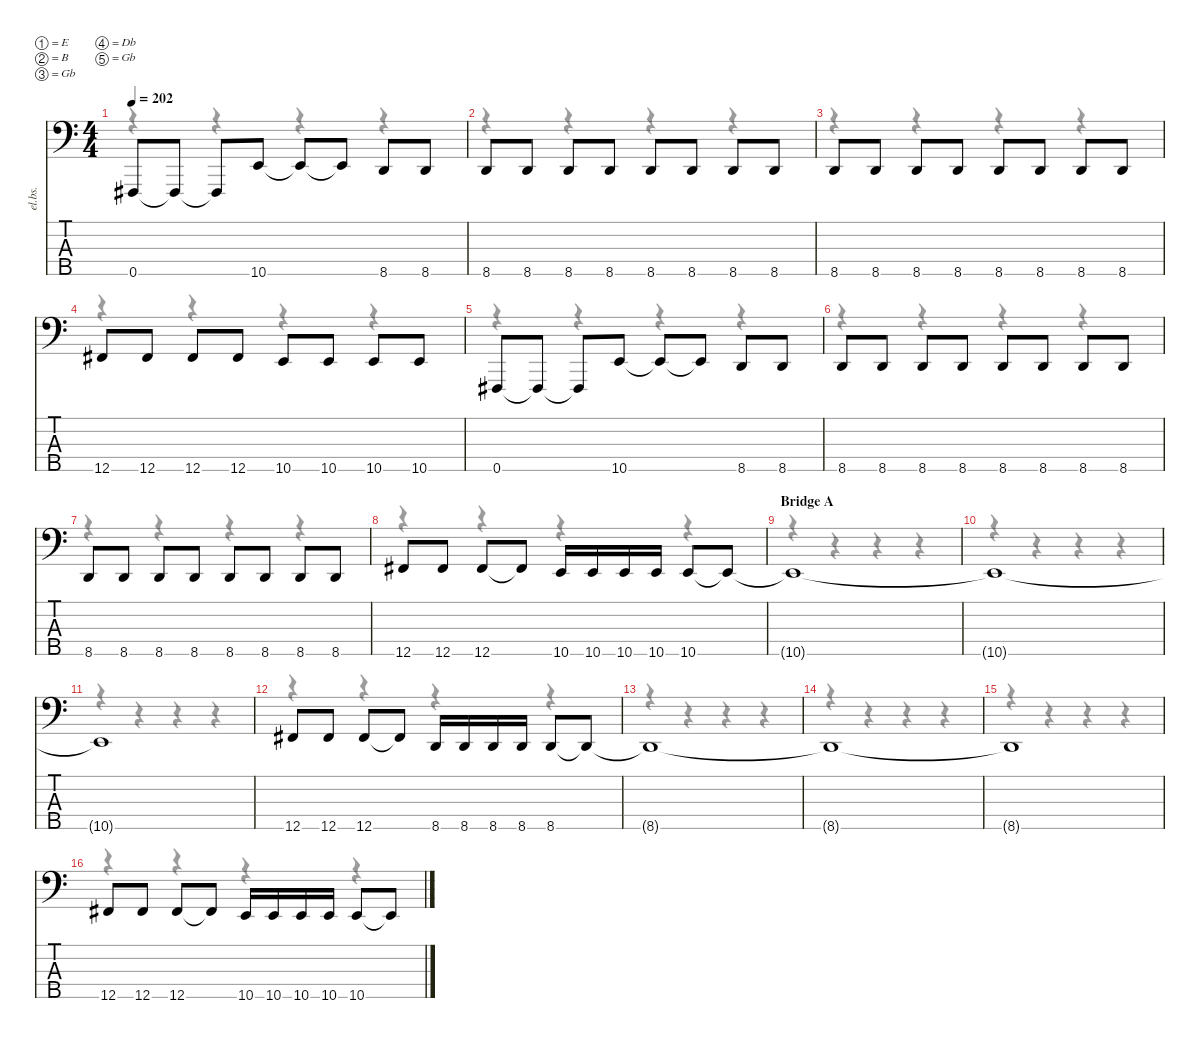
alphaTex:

\defaultSystemsLayout 4
\hideDynamics
\bracketExtendMode nobrackets
\track ("Conor Hesse" "el.bs.") {instrument slapbass1}
\staff {score tabs}
\tuning (E2 B1 Gb1 Db1 Gb0)
\voice
\ts (4 4)
\tempo 202
\clef f4
\ks c
0.5{acc #}.8{dy f beam Up} 0.5{t acc #}.8{beam Up} 0.5{t acc #}.8{beam Up} 10.5.8{beam Up} 10.5{t}.8{beam Up} 10.5{t}.8{beam Up} 8.5.8{beam Up} 8.5.8{beam Up} |
8.5.8{beam Up} 8.5.8{beam Up} 8.5.8{beam Up} 8.5.8{beam Up} 8.5.8{beam Up} 8.5.8{beam Up} 8.5.8{beam Up} 8.5.8{beam Up} |
8.5.8{beam Up} 8.5.8{beam Up} 8.5.8{beam Up} 8.5.8{beam Up} 8.5.8{beam Up} 8.5.8{beam Up} 8.5.8{beam Up} 8.5.8{beam Up} |
12.5{acc #}.8{beam Up} 12.5{acc #}.8{beam Up} 12.5{acc #}.8{beam Up} 12.5{acc #}.8{beam Up} 10.5.8{beam Up} 10.5.8{beam Up} 10.5.8{beam Up} 10.5.8{beam Up} |
0.5{acc #}.8{beam Up} 0.5{t acc #}.8{beam Up} 0.5{t acc #}.8{beam Up} 10.5.8{beam Up} 10.5{t}.8{beam Up} 10.5{t}.8{beam Up} 8.5.8{beam Up} 8.5.8{beam Up} |
8.5.8{beam Up} 8.5.8{beam Up} 8.5.8{beam Up} 8.5.8{beam Up} 8.5.8{beam Up} 8.5.8{beam Up} 8.5.8{beam Up} 8.5.8{beam Up} |
8.5.8{beam Up} 8.5.8{beam Up} 8.5.8{beam Up} 8.5.8{beam Up} 8.5.8{beam Up} 8.5.8{beam Up} 8.5.8{beam Up} 8.5.8{beam Up} |
12.5{acc #}.8{beam Up} 12.5{acc #}.8{beam Up} 12.5{acc #}.8{beam Up} 12.5{t acc #}.8{beam Up} 10.5.16{beam Up} 10.5.16{beam Up} 10.5.16{beam Up} 10.5.16{beam Up} 10.5.8{beam Up} 10.5{t}.8{beam Up} |
\section ("" "Bridge A")
10.5{t}.1{beam Up} |
10.5{t}.1{beam Up} |
10.5{t}.1{beam Up} |
12.5{acc #}.8{beam Up} 12.5{acc #}.8{beam Up} 12.5{acc #}.8{beam Up} 12.5{t acc #}.8{beam Up} 8.5.16{beam Up} 8.5.16{beam Up} 8.5.16{beam Up} 8.5.16{beam Up} 8.5.8{beam Up} 8.5{t}.8{beam Up} |
8.5{t}.1{beam Up} |
8.5{t}.1{beam Up} |
8.5{t}.1{beam Up} |
12.5{acc #}.8{beam Up} 12.5{acc #}.8{beam Up} 12.5{acc #}.8{beam Up} 12.5{t acc #}.8{beam Up} 10.5.16{beam Up} 10.5.16{beam Up} 10.5.16{beam Up} 10.5.16{beam Up} 10.5.8{beam Up} 10.5{t}.8{beam Up}
\voice
\clef f4
\ottava regular
\simile none
\ks c
r.4{dy mf beam Down} r.4{beam Down} r.4{beam Down} r.4{beam Down} |
r.4{beam Down} r.4{beam Down} r.4{beam Down} r.4{beam Down} |
r.4{beam Down} r.4{beam Down} r.4{beam Down} r.4{beam Down} |
r.4{beam Down} r.4{beam Down} r.4{beam Down} r.4{beam Down} |
r.4{beam Down} r.4{beam Down} r.4{beam Down} r.4{beam Down} |
r.4{beam Down} r.4{beam Down} r.4{beam Down} r.4{beam Down} |
r.4{beam Down} r.4{beam Down} r.4{beam Down} r.4{beam Down} |
r.4{beam Down} r.4{beam Down} r.4{beam Down} r.4{beam Down} |
r.4{beam Down} r.4{beam Down} r.4{beam Down} r.4{beam Down} |
r.4{beam Down} r.4{beam Down} r.4{beam Down} r.4{beam Down} |
r.4{beam Down} r.4{beam Down} r.4{beam Down} r.4{beam Down} |
r.4{beam Down} r.4{beam Down} r.4{beam Down} r.4{beam Down} |
r.4{beam Down} r.4{beam Down} r.4{beam Down} r.4{beam Down} |
r.4{beam Down} r.4{beam Down} r.4{beam Down} r.4{beam Down} |
r.4{beam Down} r.4{beam Down} r.4{beam Down} r.4{beam Down} |
r.4{beam Down} r.4{beam Down} r.4{beam Down} r.4{beam Down}
